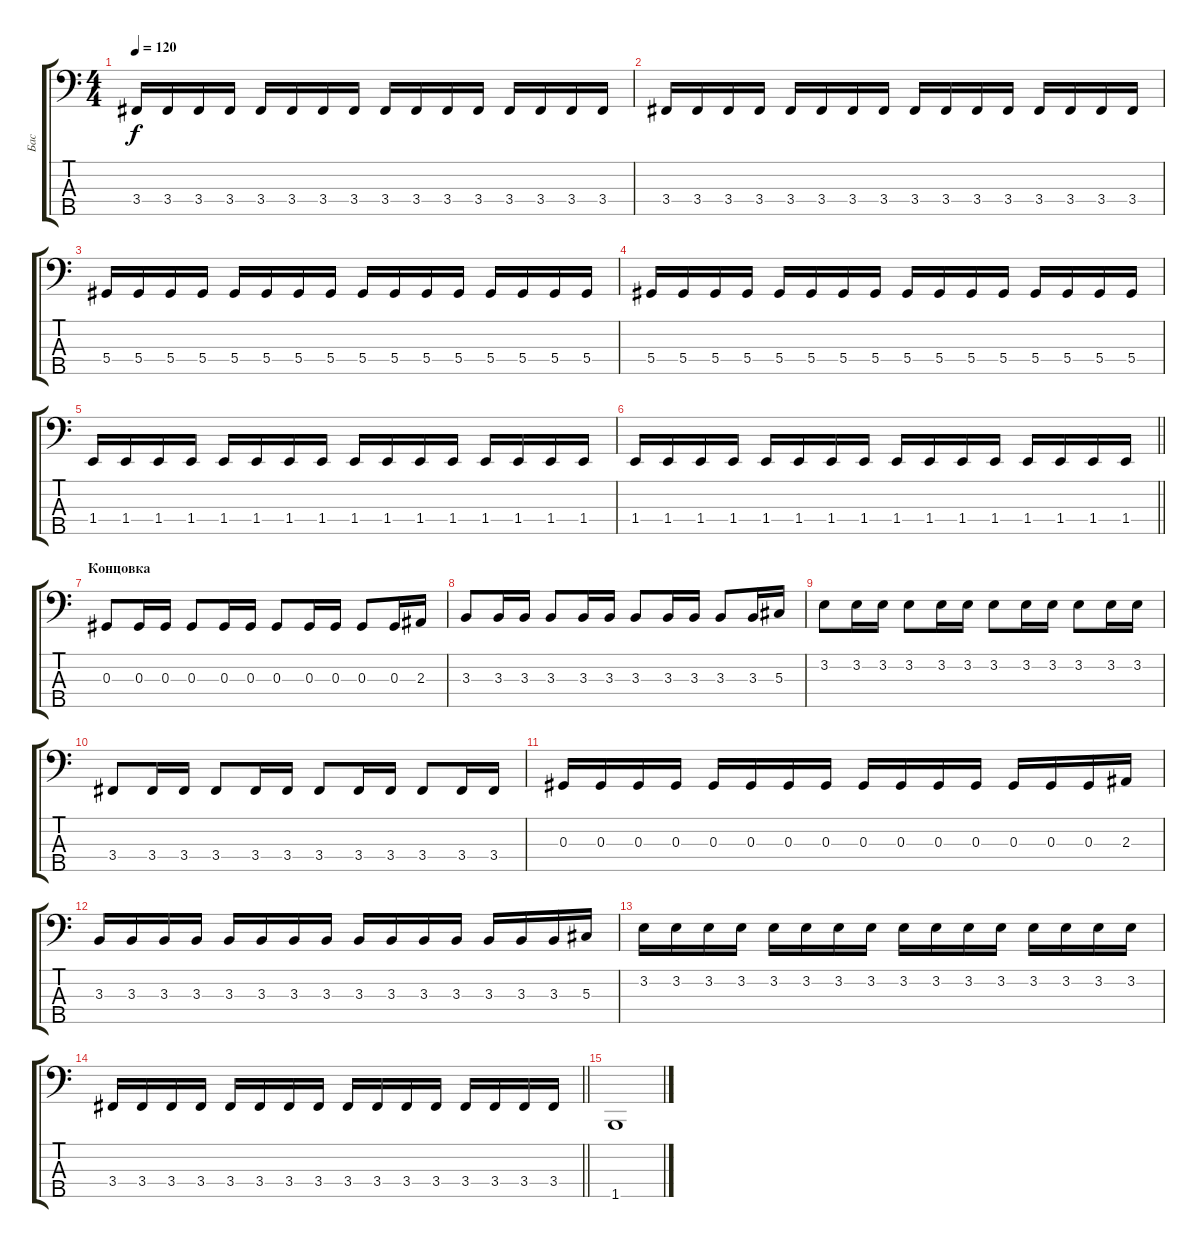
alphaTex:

\track ("Бас" "Бас") {instrument electricbassfinger}
\staff {score tabs}
\tuning (Gb2 Db2 Ab1 Eb1 Bb0) {hide}
\ts (4 4)
\tempo 120
\clef f4
\ks c
3.4.16{dy f} 3.4.16 3.4.16 3.4.16 3.4.16 3.4.16 3.4.16 3.4.16 3.4.16 3.4.16 3.4.16 3.4.16 3.4.16 3.4.16 3.4.16 3.4.16 |
3.4.16 3.4.16 3.4.16 3.4.16 3.4.16 3.4.16 3.4.16 3.4.16 3.4.16 3.4.16 3.4.16 3.4.16 3.4.16 3.4.16 3.4.16 3.4.16 |
5.4.16 5.4.16 5.4.16 5.4.16 5.4.16 5.4.16 5.4.16 5.4.16 5.4.16 5.4.16 5.4.16 5.4.16 5.4.16 5.4.16 5.4.16 5.4.16 |
5.4.16 5.4.16 5.4.16 5.4.16 5.4.16 5.4.16 5.4.16 5.4.16 5.4.16 5.4.16 5.4.16 5.4.16 5.4.16 5.4.16 5.4.16 5.4.16 |
1.4.16 1.4.16 1.4.16 1.4.16 1.4.16 1.4.16 1.4.16 1.4.16 1.4.16 1.4.16 1.4.16 1.4.16 1.4.16 1.4.16 1.4.16 1.4.16 |
\barLineRight lightlight
1.4.16 1.4.16 1.4.16 1.4.16 1.4.16 1.4.16 1.4.16 1.4.16 1.4.16 1.4.16 1.4.16 1.4.16 1.4.16 1.4.16 1.4.16 1.4.16 |
\section ("" "Концовка")
0.3.8 0.3.16 0.3.16 0.3.8 0.3.16 0.3.16 0.3.8 0.3.16 0.3.16 0.3.8 0.3.16 2.3.16 |
3.3.8 3.3.16 3.3.16 3.3.8 3.3.16 3.3.16 3.3.8 3.3.16 3.3.16 3.3.8 3.3.16 5.3.16 |
3.2.8 3.2.16 3.2.16 3.2.8 3.2.16 3.2.16 3.2.8 3.2.16 3.2.16 3.2.8 3.2.16 3.2.16 |
3.4.8 3.4.16 3.4.16 3.4.8 3.4.16 3.4.16 3.4.8 3.4.16 3.4.16 3.4.8 3.4.16 3.4.16 |
0.3.16 0.3.16 0.3.16 0.3.16 0.3.16 0.3.16 0.3.16 0.3.16 0.3.16 0.3.16 0.3.16 0.3.16 0.3.16 0.3.16 0.3.16 2.3.16 |
3.3.16 3.3.16 3.3.16 3.3.16 3.3.16 3.3.16 3.3.16 3.3.16 3.3.16 3.3.16 3.3.16 3.3.16 3.3.16 3.3.16 3.3.16 5.3.16 |
3.2.16 3.2.16 3.2.16 3.2.16 3.2.16 3.2.16 3.2.16 3.2.16 3.2.16 3.2.16 3.2.16 3.2.16 3.2.16 3.2.16 3.2.16 3.2.16 |
\barLineRight lightlight
3.4.16 3.4.16 3.4.16 3.4.16 3.4.16 3.4.16 3.4.16 3.4.16 3.4.16 3.4.16 3.4.16 3.4.16 3.4.16 3.4.16 3.4.16 3.4.16 |
1.5.1
